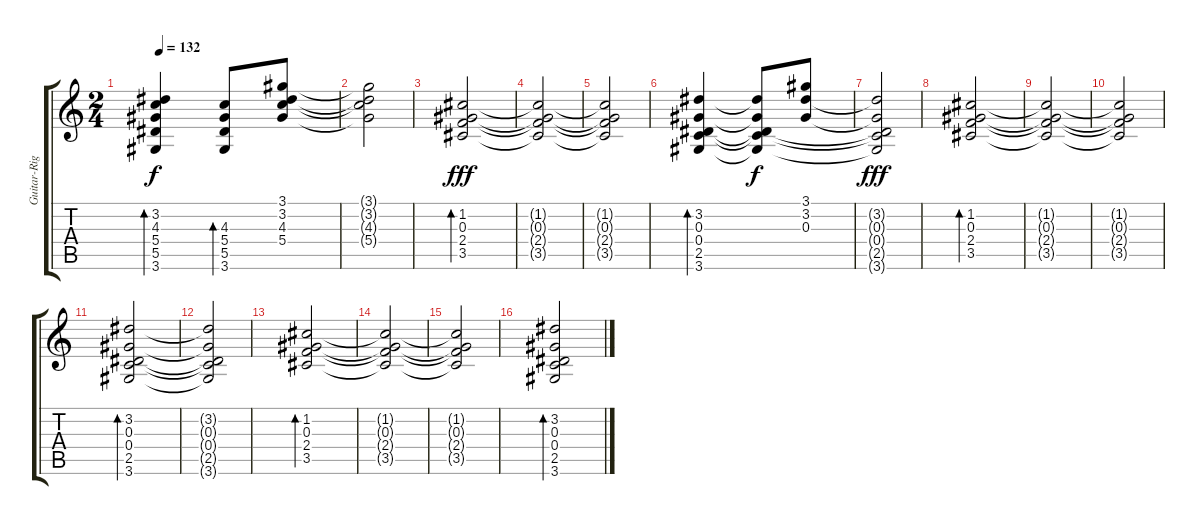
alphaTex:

\track ("Guitar-Right" "Guitar-Rig") {instrument acousticguitarsteel}
\staff {score tabs}
\tuning (F4 C4 Ab3 Eb3 Bb2 F2) {hide}
\ts (2 4)
\tempo 132
\clef g2
\ks c
(3.2 4.3 5.4 5.5 3.6).4{bd 120 dy f} (4.3 5.4 5.5 3.6).8{bd 60} (3.1 3.2 4.3 5.4).8 |
(3.1{t} 3.2{t} 4.3{t} 5.4{t}).2 |
(1.2 0.3 2.4 3.5).2{bd 240 dy fff volume 10} |
(1.2{t} 0.3{t} 2.4{t} 3.5{t}).2 |
(1.2{t} 0.3{t} 2.4{t} 3.5{t}).2 |
(3.2 0.3 0.4 2.5 3.6).4{bd 240} (3.2{t} 0.3{t} 0.4{t} 2.5{t} 3.6{t}).8{dy f} (3.1 3.2 0.3).8 |
(3.2{t} 0.3{t} 0.4{t} 2.5{t} 3.6{t}).2{dy fff} |
(1.2 0.3 2.4 3.5).2{bd 240} |
(1.2{t} 0.3{t} 2.4{t} 3.5{t}).2 |
(1.2{t} 0.3{t} 2.4{t} 3.5{t}).2 |
(3.2 0.3 0.4 2.5 3.6).2{bd 240} |
(3.2{t} 0.3{t} 0.4{t} 2.5{t} 3.6{t}).2 |
(1.2 0.3 2.4 3.5).2{bd 240} |
(1.2{t} 0.3{t} 2.4{t} 3.5{t}).2 |
(1.2{t} 0.3{t} 2.4{t} 3.5{t}).2 |
(3.2 0.3 0.4 2.5 3.6).2{bd 240}
